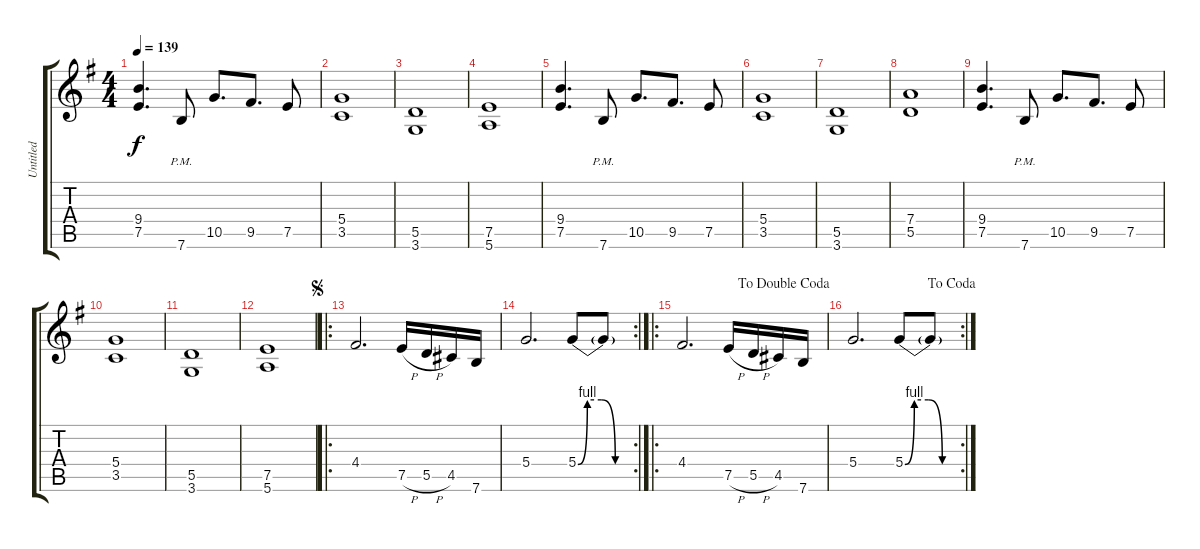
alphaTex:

\track ("Untitled" "Untitled") {instrument distortionguitar}
\staff {score tabs}
\tuning (E4 B3 G3 D3 A2 E2) {hide}
\ts (4 4)
\tempo 139
\clef g2
\ks g
(9.4 7.5).4{d dy f} 7.6{pm}.8 10.5.8{d} 9.5.8{d} 7.5.8 |
(5.4 3.5).1 |
(5.5 3.6).1 |
(7.5 5.6).1 |
(9.4 7.5).4{d} 7.6{pm}.8 10.5.8{d} 9.5.8{d} 7.5.8 |
(5.4 3.5).1 |
(5.5 3.6).1 |
(7.4 5.5).1 |
(9.4 7.5).4{d} 7.6{pm}.8 10.5.8{d} 9.5.8{d} 7.5.8 |
(5.4 3.5).1 |
(5.5 3.6).1 |
(7.5 5.6).1 |
\ro
\jump segno
4.4.2{d} 7.5{h}.16 5.5{h}.16 4.5.16 7.6.16 |
\rc 2
5.4.2{d} 5.4{be (custom 0 0 10 4 25 4 40 0 60 0)}.8 5.4{t}.8 |
\ro
\jump dadoublecoda
4.4.2{d} 7.5{h}.16 5.5{h}.16 4.5.16 7.6.16 |
\rc 2
\jump dacoda
5.4.2{d} 5.4{be (custom 0 0 10 4 25 4 40 0 60 0)}.8 5.4{t}.8
